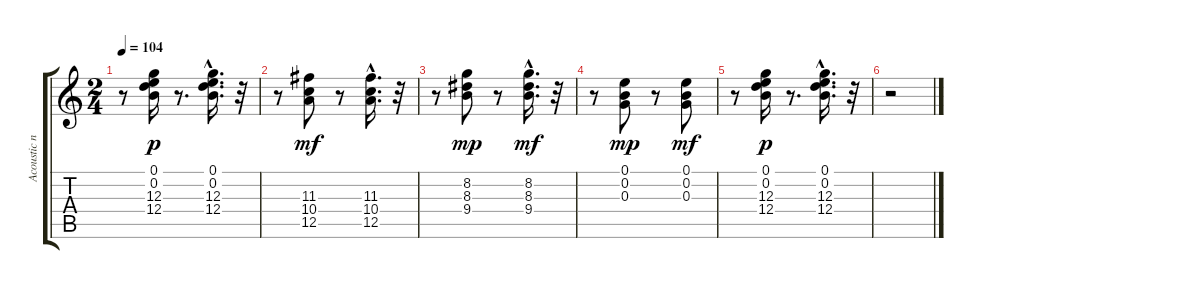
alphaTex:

\track ("Acoustic nylon" "Acoustic n") {instrument acousticguitarnylon}
\staff {score tabs}
\tuning (E4 B3 G3 D3 A2 E2) {hide}
\ts (2 4)
\tempo 104
\clef g2
\ks c
r.8{dy mf} (0.1 0.2 12.3 12.4).16{dy p} r.8{d} (0.1 0.2 12.3{hac} 12.4).16{d} r.32 |
r.8 (11.3 10.4 12.5).8{dy mf} r.8 (11.3{hac} 10.4{hac} 12.5{hac}).16{d} r.32 |
r.8 (8.2 8.3 9.4).8{dy mp} r.8 (8.2{hac} 8.3{hac} 9.4{hac}).16{d dy mf} r.32 |
r.8 (0.1 0.2 0.3).8{dy mp} r.8 (0.1 0.2 0.3).8{dy mf} |
r.8 (0.1 0.2 12.3 12.4).16{dy p} r.8{d} (0.1 0.2 12.3{hac} 12.4).16{d} r.32 |
r.2
